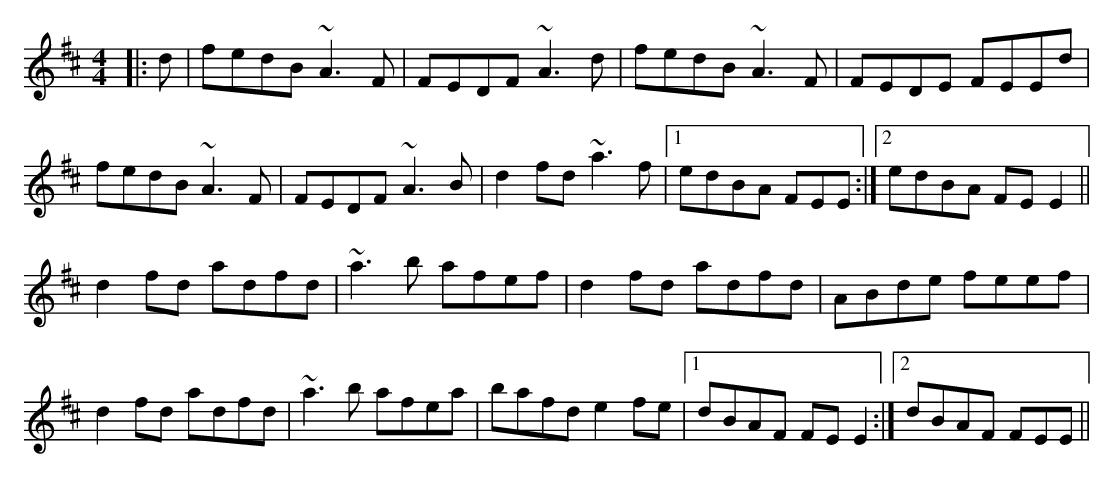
X:1
M:4/4
K:D
|:d|fedB ~A3F|FEDF ~A3d|fedB ~A3F|FEDE FEEd|
fedB ~A3F|FEDF ~A3B|d2fd ~a3f|1 edBA FEE:|2 edBA FEE2||
d2fd adfd|~a3b afef|d2fd adfd|ABde feef|
d2fd adfd|~a3b afea|bafd e2fe|1 dBAF FEE2:|2 dBAF FEE||
